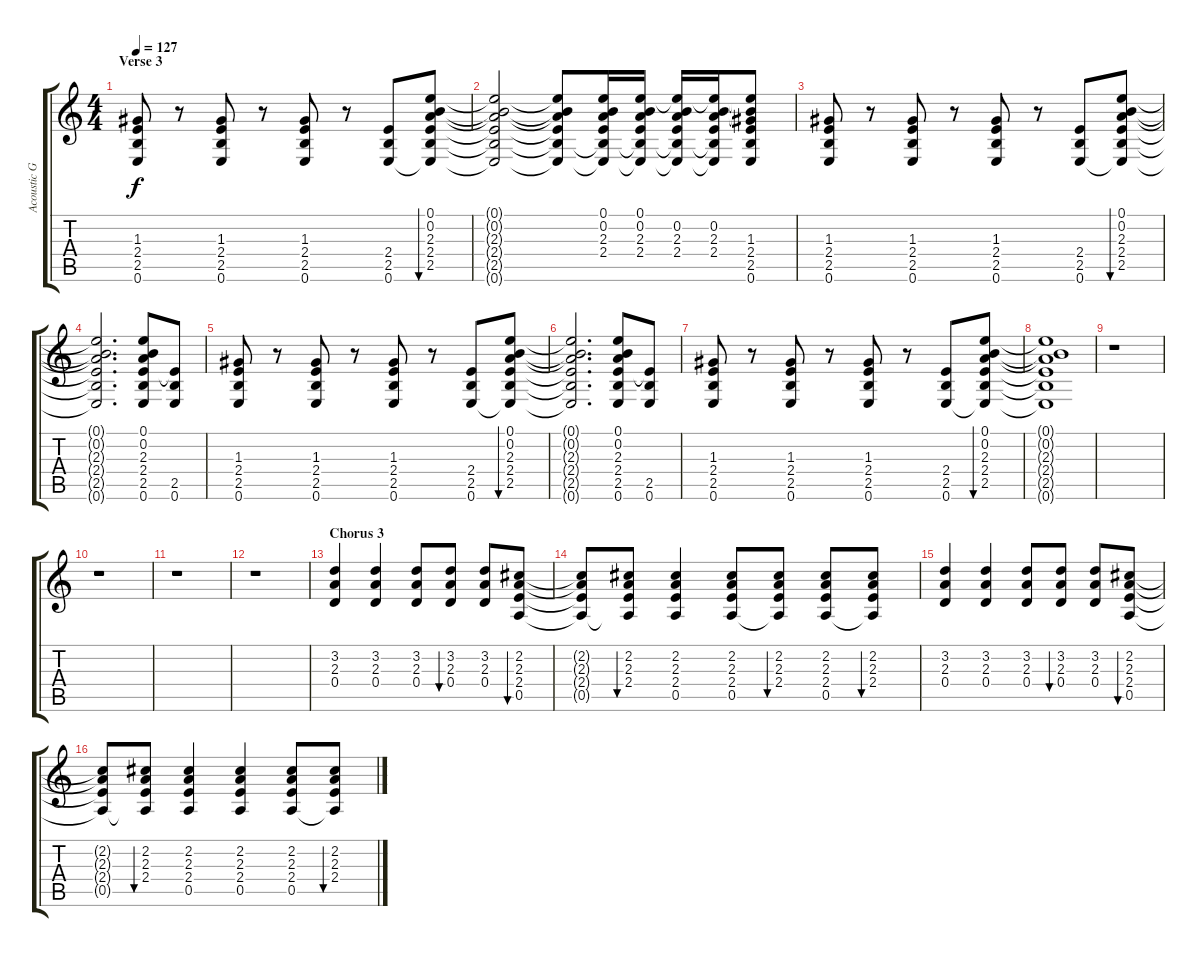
\track ("Acoustic Guitar" "Acoustic G") {instrument acousticguitarsteel}
\staff {score tabs}
\tuning (E4 B3 G3 D3 A2 E2) {hide}
\ts (4 4)
\section ("" "Verse 3")
\tempo 127
\clef g2
\ks c
(1.3 2.4 2.5 0.6).8{dy f} r.8 (1.3 2.4 2.5 0.6).8 r.8 (1.3 2.4 2.5 0.6).8 r.8 (2.4 2.5 0.6).8 (0.1 0.2 2.3 2.4 2.5 0.6{t}).8{bu 60} |
(0.1{t} 0.2{t} 2.3{t} 2.4{t} 2.5{t} 0.6{t}).2 (0.1{t} 0.2{t} 2.3{t} 2.4{t} 2.5{t} 0.6{t}).8 (0.1 0.2 2.3 2.4 2.5{t} 0.6{t}).16 (0.1 0.2 2.3 2.4 2.5{t} 0.6{t}).16 (0.1{t} 0.2 2.3 2.4 2.5{t} 0.6{t}).16 (0.1{t} 0.2 2.3 2.4 2.5{t} 0.6{t}).16 (0.1{t} 0.2{t} 1.3 2.4 2.5 0.6).8 |
(1.3 2.4 2.5 0.6).8 r.8 (1.3 2.4 2.5 0.6).8 r.8 (1.3 2.4 2.5 0.6).8 r.8 (2.4 2.5 0.6).8 (0.1 0.2 2.3 2.4 2.5 0.6{t}).8{bu 60} |
(0.1{t} 0.2{t} 2.3{t} 2.4{t} 2.5{t} 0.6{t}).2{d} (0.1 0.2 2.3 2.4 2.5 0.6).8 (2.4{t} 2.5 0.6).8 |
(1.3 2.4 2.5 0.6).8 r.8 (1.3 2.4 2.5 0.6).8 r.8 (1.3 2.4 2.5 0.6).8 r.8 (2.4 2.5 0.6).8 (0.1 0.2 2.3 2.4 2.5 0.6{t}).8{bu 60} |
(0.1{t} 0.2{t} 2.3{t} 2.4{t} 2.5{t} 0.6{t}).2{d} (0.1 0.2 2.3 2.4 2.5 0.6).8 (2.4{t} 2.5 0.6).8 |
(1.3 2.4 2.5 0.6).8 r.8 (1.3 2.4 2.5 0.6).8 r.8 (1.3 2.4 2.5 0.6).8 r.8 (2.4 2.5 0.6).8 (0.1 0.2 2.3 2.4 2.5 0.6{t}).8{bu 60} |
(0.1{t} 0.2{t} 2.3{t} 2.4{t} 2.5{t} 0.6{t}).1 |
r.1 |
r.1 |
r.1 |
r.1 |
\section ("" "Chorus 3")
(3.2 2.3 0.4).4 (3.2 2.3 0.4).4 (3.2 2.3 0.4).8 (3.2 2.3 0.4).8{bu 60} (3.2 2.3 0.4).8 (2.2 2.3 2.4 0.5).8{bu 60} |
(2.2{t} 2.3{t} 2.4{t} 0.5{t}).8 (2.2 2.3 2.4 0.5{t}).8{bu 60} (2.2 2.3 2.4 0.5).4 (2.2 2.3 2.4 0.5).8 (2.2 2.3 2.4 0.5{t}).8{bu 60} (2.2 2.3 2.4 0.5).8 (2.2 2.3 2.4 0.5{t}).8{bu 60} |
(3.2 2.3 0.4).4 (3.2 2.3 0.4).4 (3.2 2.3 0.4).8 (3.2 2.3 0.4).8{bu 60} (3.2 2.3 0.4).8 (2.2 2.3 2.4 0.5).8{bu 60} |
(2.2{t} 2.3{t} 2.4{t} 0.5{t}).8 (2.2 2.3 2.4 0.5{t}).8{bu 60} (2.2 2.3 2.4 0.5).4 (2.2 2.3 2.4 0.5).4 (2.2 2.3 2.4 0.5).8 (2.2 2.3 2.4 0.5{t}).8{bu 60}
